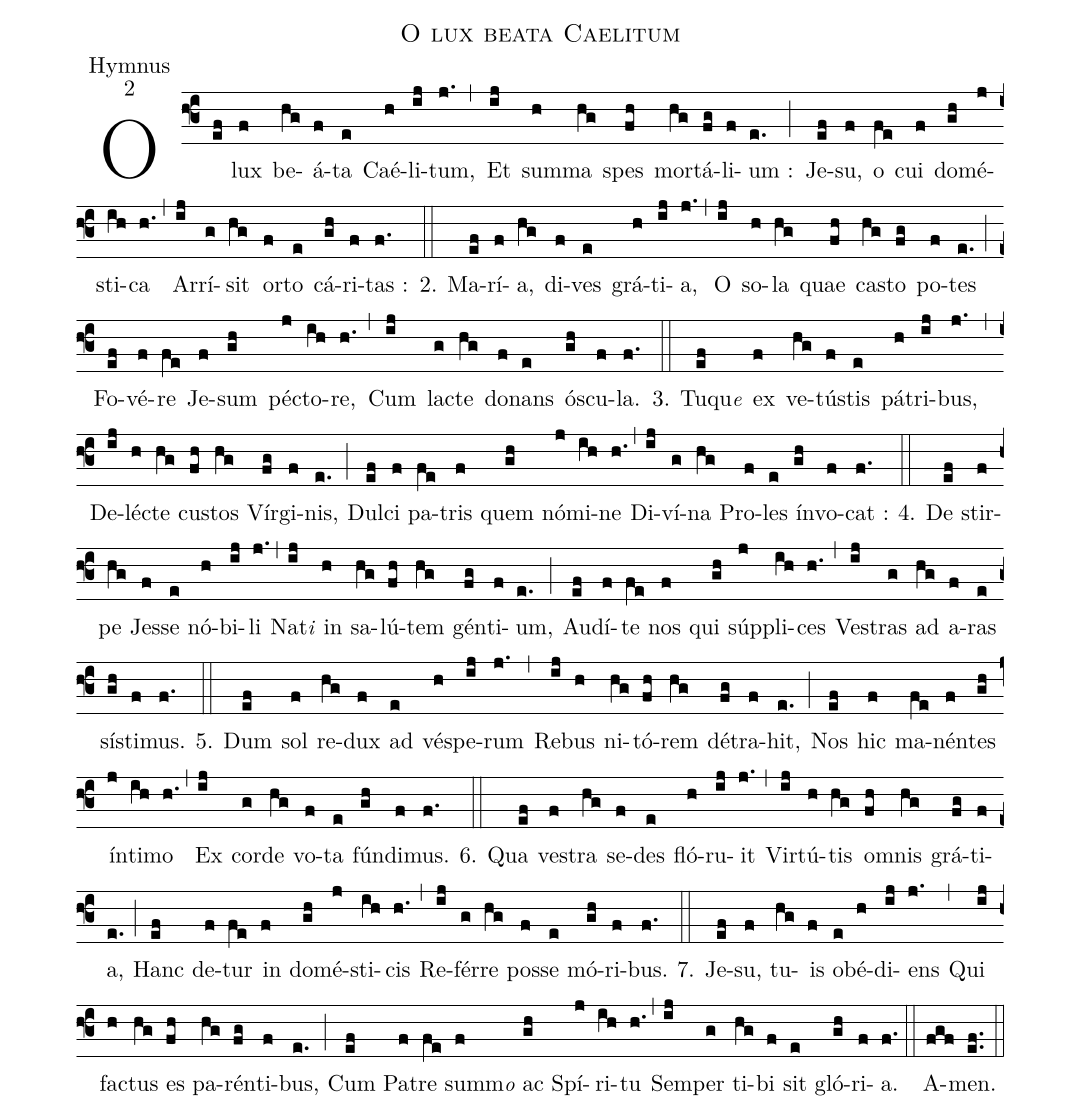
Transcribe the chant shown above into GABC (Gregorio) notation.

name:O lux beata Caelitum;
office-part:Hymnus;
mode:2;
%%
(f3) O(ef) lux(f) be(hg)á(f)ta(e) Caé(h)li(ij)tum,(j.) (,) Et(ij) sum(h)ma(hg) spes(fh) mor(hg)tá(fg)li(f)um :(e.) (;) Je(ef)su,(f) o(fe) cui(f) do(gh)mé(j)sti(ih)ca(h.) (,) Ar(ij)rí(g)sit(hg) or(f)to(e) cá(gh)ri(f)tas :(f.) (::)
2. Ma(ef)rí(f)a,(hg) di(f)ves(e) grá(h)ti(ij)a,(j.) (,) O(ij) so(h)la(hg) quae(fh) ca(hg)sto(fg) po(f)tes(e.) (;) Fo(ef)vé(f)re(fe) Je(f)sum(gh) pé(j)cto(ih)re,(h.) (,) Cum(ij) la(g)cte(hg) do(f)nans(e) ó(gh)scu(f)la.(f.) (::)
3. Tuqu<e>e</e>(ef) ex(f) ve(hg)tú(f)stis(e) pá(h)tri(ij)bus,(j.) (,) De(ij)lé(h)cte(hg) cu(fh)stos(hg) Vír(fg)gi(f)nis,(e.) (;) Dul(ef)ci(f) pa(fe)tris(f) quem(gh) nó(j)mi(ih)ne(h.) (,) Di(ij)ví(g)na(hg) Pro(f)les(e) ín(gh)vo(f)cat :(f.) (::)
4. De(ef) stir(f)pe(hg) Jes(f)se(e) nó(h)bi(ij)li(j.) (,) Nat<e>i</e>(ij) in(h) sa(hg)lú(fh)tem(hg) gén(fg)ti(f)um,(e.) (;) Au(ef)dí(f)te(fe) nos(f) qui(gh) súp(j)pli(ih)ces(h.) (,) Ve(ij)stras(g) ad(hg) a(f)ras(e) sí(gh)sti(f)mus.(f.) (::)
5. Dum(ef) sol(f) re(hg)dux(f) ad(e) vé(h)spe(ij)rum(j.) (,) Re(ij)bus(h) ni(hg)tó(fh)rem(hg) dé(fg)tra(f)hit,(e.) (;) Nos(ef) hic(f) ma(fe)nén(f)tes(gh) ín(j)ti(ih)mo(h.) (,) Ex(ij) cor(g)de(hg) vo(f)ta(e) fún(gh)di(f)mus.(f.) (::)
6. Qua(ef) ve(f)stra(hg) se(f)des(e) fló(h)ru(ij)it(j.) (,) Vir(ij)tú(h)tis(hg) o(fh)mnis(hg) grá(fg)ti(f)a,(e.) (;) Hanc(ef) de(f)tur(fe) in(f) do(gh)mé(j)sti(ih)cis(h.) (,) Re(ij)fér(g)re(hg) pos(f)se(e) mó(gh)ri(f)bus.(f.) (::)
7. Je(ef)su,(f) tu(hg)is(f) ob(e)é(h)di(ij)ens(j.) (,) Qui(ij) fa(h)ctus(hg) es(fh) pa(hg)rén(fg)ti(f)bus,(e.) (;) Cum(ef) Pa(f)tre(fe) summ<e>o</e>(f) ac(gh) Spí(j)ri(ih)tu(h.) (,) Sem(ij)per(g) ti(hg)bi(f) sit(e) gló(gh)ri(f)a.(f.) (::)
A(fgf)men.(ef..) (::)
